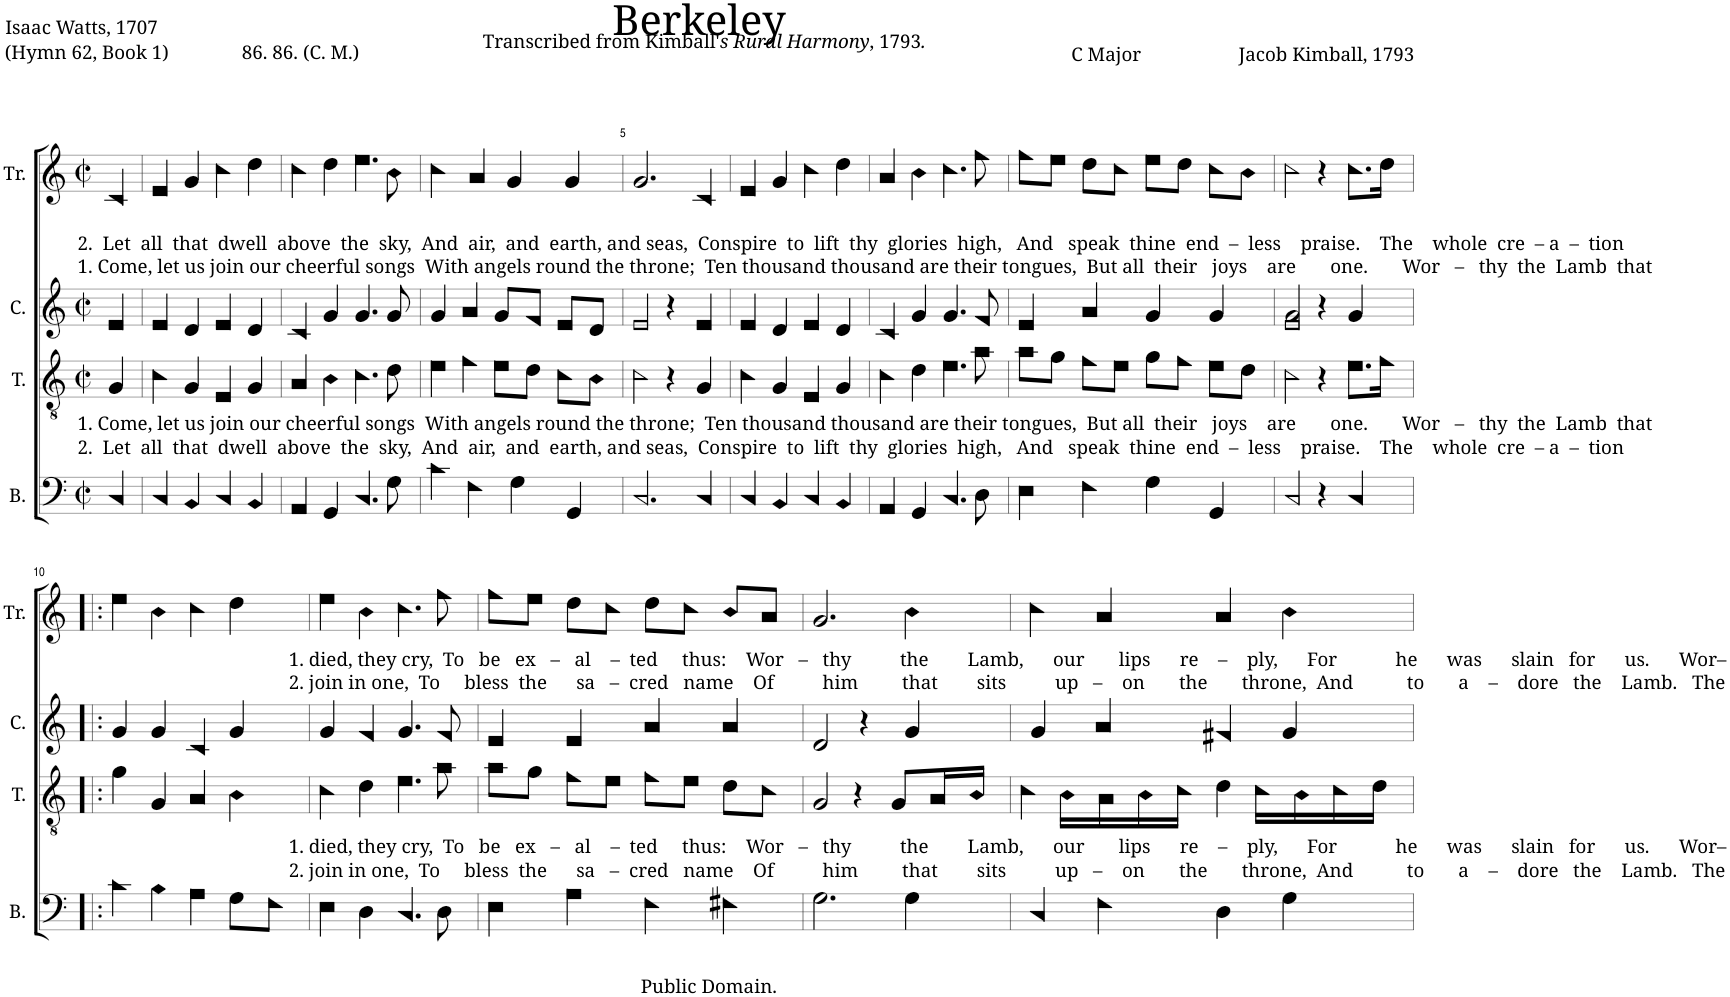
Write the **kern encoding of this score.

**kern	**kern	**kern	**kern
*part4	*part3	*part2	*part1
*staff4	*staff3	*staff2	*staff1
*I"B.	*I"T.	*I"C.	*I"Tr.
*I'B.	*I'T.	*I'C.	*I'Tr.
*clefF4	*clefGv2	*clefG2	*clefG2
*k[]	*k[]	*k[]	*k[]
*M2/2	*M2/2	*M2/2	*M2/2
*met(c|)	*met(c|)	*met(c|)	*met(c|)
=1	=1	=1	=1
!	!	!	!LO:TX:b:t=2.  Let  all  that  dwell  above  the  sky,  And  air,  and  earth, and seas,  Conspire  to  lift  thy  glories  high,   And   speak  thine  end  –  less    praise.    The    whole  cre  – a  –  tion
!	!	!	!LO:TX:b:t=1. Come, let us join our cheerful songs  With angels round the throne;  Ten thousand thousand are their tongues,  But all  their   joys    are       one.       Wor   –   thy  the  Lamb  that
!	!LO:TX:b:t=1. Come, let us join our cheerful songs  With angels round the throne;  Ten thousand thousand are their tongues,  But all  their   joys    are       one.       Wor   –   thy  the  Lamb  that	!	!
!	!LO:TX:b:t=2.  Let  all  that  dwell  above  the  sky,  And  air,  and  earth, and seas,  Conspire  to  lift  thy  glories  high,   And   speak  thine  end  –  less    praise.    The    whole  cre  – a  –  tion	!	!
4C!/	4G!/	4e!/	4c!/
=2	=2	=2	=2
4C!/	4c!\	4e!/	4e!/
4BB!/	4G!/	4d!/	4g!/
4C!/	4E!/	4e!/	4cc!\
4BB!/	4G!/	4d!/	4dd!\
=3	=3	=3	=3
4AA!/	4A!/	4c!/	4cc!\
4GG!/	4B!\	4g!/	4dd!\
4.C!/	4.c!\	4.g!/	4.ee!\
8G!\	8d!\	8g!/	8b!\
=4	=4	=4	=4
4c!\	4e!\	4g!/	4cc!\
4F!\	4f!\	4a!/	4a!/
4G!\	8e!\L	8g!/L	4g!/
.	8d!\J	8f!/J	.
4GG!/	8c!\L	8e!/L	4g!/
.	8B!\J	8d!/J	.
=5	=5	=5	=5
2.C!/	2c!\	2e!/	2.g!/
.	4r	4r	.
4C!/	4G!/	4e!/	4c!/
=6	=6	=6	=6
4C!/	4c!\	4e!/	4e!/
4BB!/	4G!/	4d!/	4g!/
4C!/	4E!/	4e!/	4cc!\
4BB!/	4G!/	4d!/	4dd!\
=7	=7	=7	=7
4AA!/	4c!\	4c!/	4a!/
4GG!/	4d!\	4g!/	4b!\
4.C!/	4.e!\	4.g!/	4.cc!\
8D!\	8a!\	8f!/	8ff!\
=8	=8	=8	=8
4E!\	8a!\L	4e!/	8ff!\L
.	8g!\J	.	8ee!\J
4F!\	8f!\L	4a!/	8dd!\L
.	8e!\J	.	8cc!\J
4G!\	8g!\L	4g!/	8ee!\L
.	8f!\J	.	8dd!\J
4GG!/	8e!\L	4g!/	8cc!\L
.	8d!\J	.	8b!\J
=9	=9	=9	=9
2C!/	2c!\	2e!/ 2g!/	2cc!\
4r	4r	4r	4r
4C!/	8.e!\L	4g!/	8.cc!\L
.	16f!\Jk	.	16dd!\Jk
!!LO:LB:g=z
=10!|:	=10!|:	=10!|:	=10!|:
4c!\	4g!\	4g!/	4ee!\
4B!\	4G!/	4g!/	4b!\
4A!\	4A!/	4c!/	4cc!\
8G!\L	4B!\	4g!/	4dd!\
8F!\J	.	.	.
=11	=11	=11	=11
!	!	!	!LO:TX:b:t=1. died, they cry,  To   be   ex   –   al    –  ted     thus&colon;    Wor   –   thy          the        Lamb,      our       lips      re    –    ply,      For            he      was      slain   for      us.      Wor–
!	!	!	!LO:TX:b:t=2. join in one,  To     bless  the      sa   –  cred   name    Of          him         that        sits          up   –    on       the       throne,  And           to       a    –    dore   the    Lamb.   The
!	!LO:TX:b:t=1. died, they cry,  To   be   ex   –   al    –  ted     thus&colon;    Wor   –   thy          the        Lamb,      our       lips      re    –    ply,      For            he      was      slain   for      us.      Wor–	!	!
!	!LO:TX:b:t=2. join in one,  To     bless  the      sa   –  cred   name    Of          him         that        sits          up   –    on       the       throne,  And           to       a    –    dore   the    Lamb.   The	!	!
4E!\	4c!\	4g!/	4ee!\
4D!\	4d!\	4f!/	4b!\
4.C!/	4.e!\	4.g!/	4.cc!\
8D!\	8a!\	8f!/	8ff!\
=12	=12	=12	=12
4E!\	8a!\L	4e!/	8ff!\L
.	8g!\J	.	8ee!\J
4A!\	8f!\L	4e!/	8dd!\L
.	8e!\J	.	8cc!\J
4F!\	8f!\L	4a!/	8dd!\L
.	8e!\J	.	8cc!\J
4F#X!\	8d!\L	4a!/	8b!/L
.	8c!\J	.	8a!/J
=13	=13	=13	=13
2.G!\	2G!/	2d!/	2.g!/
.	4r	4r	.
4G!\	8G!/L	4g!/	4b!\
.	16A!/L	.	.
.	16B!/JJ	.	.
=14	=14	=14	=14
4C!/	4c!\	4g!/	4cc!\
4F!\	16B!\LL	4a!/	4a!/
.	16A!\	.	.
.	16B!\	.	.
.	16c!\JJ	.	.
4D!\	4d!\	4f#X!/	4a!/
4G!\	16c!\LL	4g!/	4b!\
.	16B!\	.	.
.	16c!\	.	.
.	16d!\JJ	.	.
=	=	=	=
*-	*-	*-	*-
